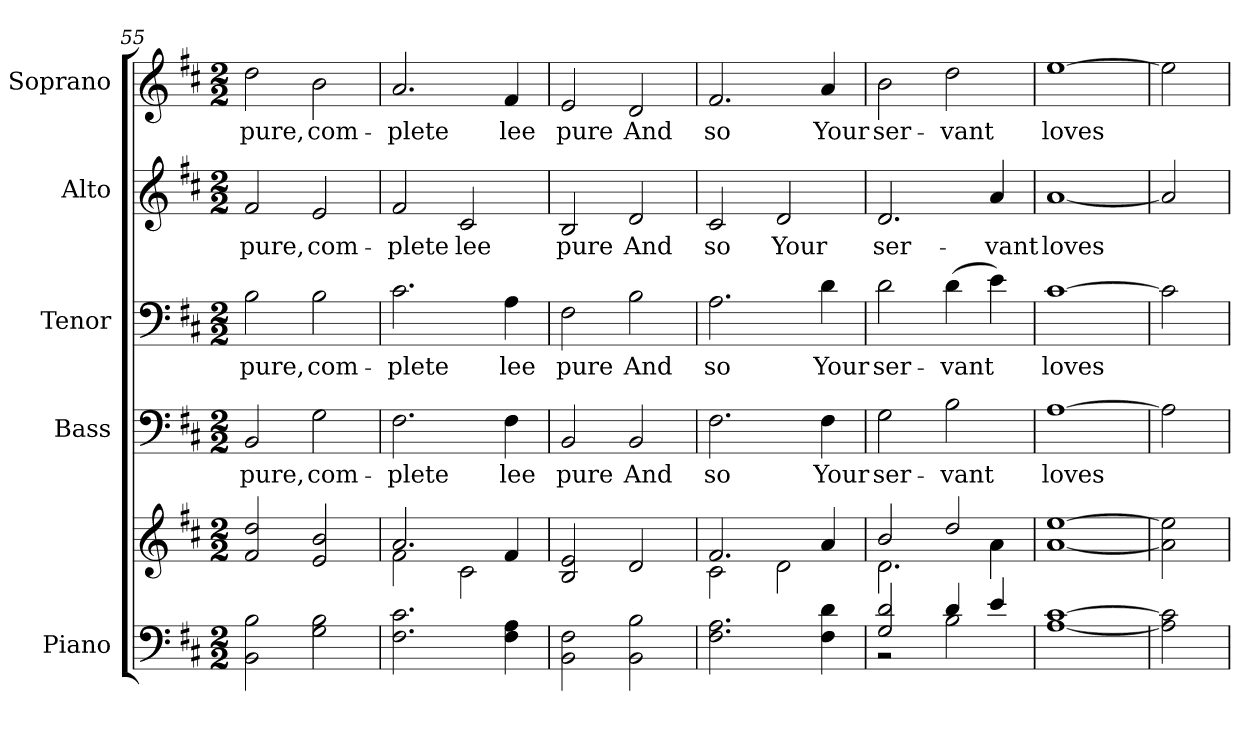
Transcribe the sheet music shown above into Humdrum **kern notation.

**kern	**kern	**kern	**text	**kern	**text	**kern	**text	**kern	**text
*part5	*part5	*part4	*part4	*part3	*part3	*part2	*part2	*part1	*part1
*staff6	*staff5	*staff4	*staff4	*staff3	*staff3	*staff2	*staff2	*staff1	*staff1
*I"Piano	*	*I"Bass	*	*I"Tenor	*	*I"Alto	*	*I"Soprano	*
*I'Pno.	*	*I'B.	*	*I'T.	*	*I'A.	*	*I'S.	*
*clefF4	*clefG2	*clefF4	*	*clefF4	*	*clefG2	*	*clefG2	*
*k[f#c#]	*k[f#c#]	*k[f#c#]	*	*k[f#c#]	*	*k[f#c#]	*	*k[f#c#]	*
*D:	*D:	*D:	*	*D:	*	*D:	*	*D:	*
*M2/2	*M2/2	*M2/2	*	*M2/2	*	*M2/2	*	*M2/2	*
=55	=55	=55	=55	=55	=55	=55	=55	=55	=55
!	!	!	!LO:LY:b:color=#000000	!	!	!	!	!	!
!	!	!	!	!	!LO:LY:b:color=#000000	!	!	!	!
!	!	!	!	!	!	!	!LO:LY:b:color=#000000	!	!
!	!	!	!	!	!	!	!	!	!LO:LY:b:color=#000000
2BBi\ 2Bi	2f#i/ 2ddi	2BBi/	pure,	2Bi\	pure,	2f#i/	pure,	2ddi\	pure,
!	!	!	!LO:LY:b:color=#000000	!	!	!	!	!	!
!	!	!	!	!	!LO:LY:b:color=#000000	!	!	!	!
!	!	!	!	!	!	!	!LO:LY:b:color=#000000	!	!
!	!	!	!	!	!	!	!	!	!LO:LY:b:color=#000000
2Gi\ 2Bi	2ei/ 2bi	2Gi\	com-	2Bi\	com-	2ei/	com-	2bi\	com-
=56	=56	=56	=56	=56	=56	=56	=56	=56	=56
*	*^	*	*	*	*	*	*	*	*
!	!	!	!	!LO:LY:b:color=#000000	!	!	!	!	!	!
!	!	!	!	!	!	!LO:LY:b:color=#000000	!	!	!	!
!	!	!	!	!	!	!	!	!LO:LY:b:color=#000000	!	!
!	!	!	!	!	!	!	!	!	!	!LO:LY:b:color=#000000
2.F#i\ 2.c#i	2.ai/	2f#i\	2.F#i\	-plete	2.c#i\	-plete	2f#i/	-plete	2.ai/	-plete
!	!	!	!	!	!	!	!	!LO:LY:b:color=#000000	!	!
.	.	2c#i\	.	.	.	.	2c#i/	lee	.	.
!	!	!	!	!LO:LY:b:color=#000000	!	!	!	!	!	!
!	!	!	!	!	!	!LO:LY:b:color=#000000	!	!	!	!
!	!	!	!	!	!	!	!	!	!	!LO:LY:b:color=#000000
4F#i\ 4Ai	4f#i/	.	4F#i\	lee	4Ai\	lee	.	.	4f#i/	lee
*	*v	*v	*	*	*	*	*	*	*	*
=57	=57	=57	=57	=57	=57	=57	=57	=57	=57
!	!	!	!LO:LY:b:color=#000000	!	!	!	!	!	!
!	!	!	!	!	!LO:LY:b:color=#000000	!	!	!	!
!	!	!	!	!	!	!	!LO:LY:b:color=#000000	!	!
!	!	!	!	!	!	!	!	!	!LO:LY:b:color=#000000
2BBi\ 2F#i	2Bi/ 2ei	2BBi/	pure	2F#i\	pure	2Bi/	pure	2ei/	pure
!	!	!	!LO:LY:b:color=#000000	!	!	!	!	!	!
!	!	!	!	!	!LO:LY:b:color=#000000	!	!	!	!
!	!	!	!	!	!	!	!LO:LY:b:color=#000000	!	!
!	!	!	!	!	!	!	!	!	!LO:LY:b:color=#000000
2BBi\ 2Bi	2di/	2BBi/	And	2Bi\	And	2di/	And	2di/	And
=58	=58	=58	=58	=58	=58	=58	=58	=58	=58
*	*^	*	*	*	*	*	*	*	*
!	!	!	!	!LO:LY:b:color=#000000	!	!	!	!	!	!
!	!	!	!	!	!	!LO:LY:b:color=#000000	!	!	!	!
!	!	!	!	!	!	!	!	!LO:LY:b:color=#000000	!	!
!	!	!	!	!	!	!	!	!	!	!LO:LY:b:color=#000000
2.F#i\ 2.Ai	2.f#i/	2c#i\	2.F#i\	so	2.Ai\	so	2c#i/	so	2.f#i/	so
!	!	!	!	!	!	!	!	!LO:LY:b:color=#000000	!	!
.	.	2di\	.	.	.	.	2di/	Your	.	.
!	!	!	!	!LO:LY:b:color=#000000	!	!	!	!	!	!
!	!	!	!	!	!	!LO:LY:b:color=#000000	!	!	!	!
!	!	!	!	!	!	!	!	!	!	!LO:LY:b:color=#000000
4F#i\ 4di	4ai/	.	4F#i\	Your	4di\	Your	.	.	4ai/	Your
!!LO:PB:g=z
=59	=59	=59	=59	=59	=59	=59	=59	=59	=59	=59
*^	*	*	*	*	*	*	*	*	*	*
!	!	!	!	!	!LO:LY:b:color=#000000	!	!	!	!	!	!
!	!	!	!	!	!	!	!LO:LY:b:color=#000000	!	!	!	!
!	!	!	!	!	!	!	!	!	!LO:LY:b:color=#000000	!	!
!	!	!	!	!	!	!	!	!	!	!	!LO:LY:b:color=#000000
2Gi/ 2di	2r	2bi/	2.di\	2Gi\	ser-	2di\	ser-	2.di/	ser-	2bi\	ser-
!	!	!	!	!	!LO:LY:b:color=#000000	!	!	!	!	!	!
!	!	!	!	!	!	!	!LO:LY:b:color=#000000	!	!	!	!
!	!	!	!	!	!	!	!	!	!	!	!LO:LY:b:color=#000000
4di/	2Bi\	2ddi/	.	2Bi\	-vant	(4di\	-vant	.	.	2ddi\	-vant
!	!	!	!	!	!	!	!	!	!LO:LY:b:color=#000000	!	!
4ei/	.	.	4ai\	.	.	4ei\)	.	4ai/	-vant	.	.
*v	*v	*	*	*	*	*	*	*	*	*	*
*	*v	*v	*	*	*	*	*	*	*	*
=60	=60	=60	=60	=60	=60	=60	=60	=60	=60
*	*^	*	*	*	*	*	*	*	*
!	!	!	!	!LO:LY:b:color=#000000	!	!	!	!	!	!
*	*v	*v	*	*	*	*	*	*	*	*
*	*^	*	*	*	*	*	*	*	*
!	!	!	!	!	!	!LO:LY:b:color=#000000	!	!	!	!
*	*v	*v	*	*	*	*	*	*	*	*
*	*^	*	*	*	*	*	*	*	*
!	!	!	!	!	!	!	!	!LO:LY:b:color=#000000	!	!
*	*v	*v	*	*	*	*	*	*	*	*
*	*^	*	*	*	*	*	*	*	*
!	!	!	!	!	!	!	!	!	!	!LO:LY:b:color=#000000
*	*v	*v	*	*	*	*	*	*	*	*
[1Ai [1c#i	[1ai [1eei	[1Ai	loves	[1c#i	loves	[1ai	loves	[1eei	loves
=61	=61	=61	=61	=61	=61	=61	=61	=61	=61
2Ai] 2c#i]	2ai] 2eei]	2Ai]	.	2c#i]	.	2ai]	.	2eei]	.
=	=	=	=	=	=	=	=	=	=
*-	*-	*-	*-	*-	*-	*-	*-	*-	*-
